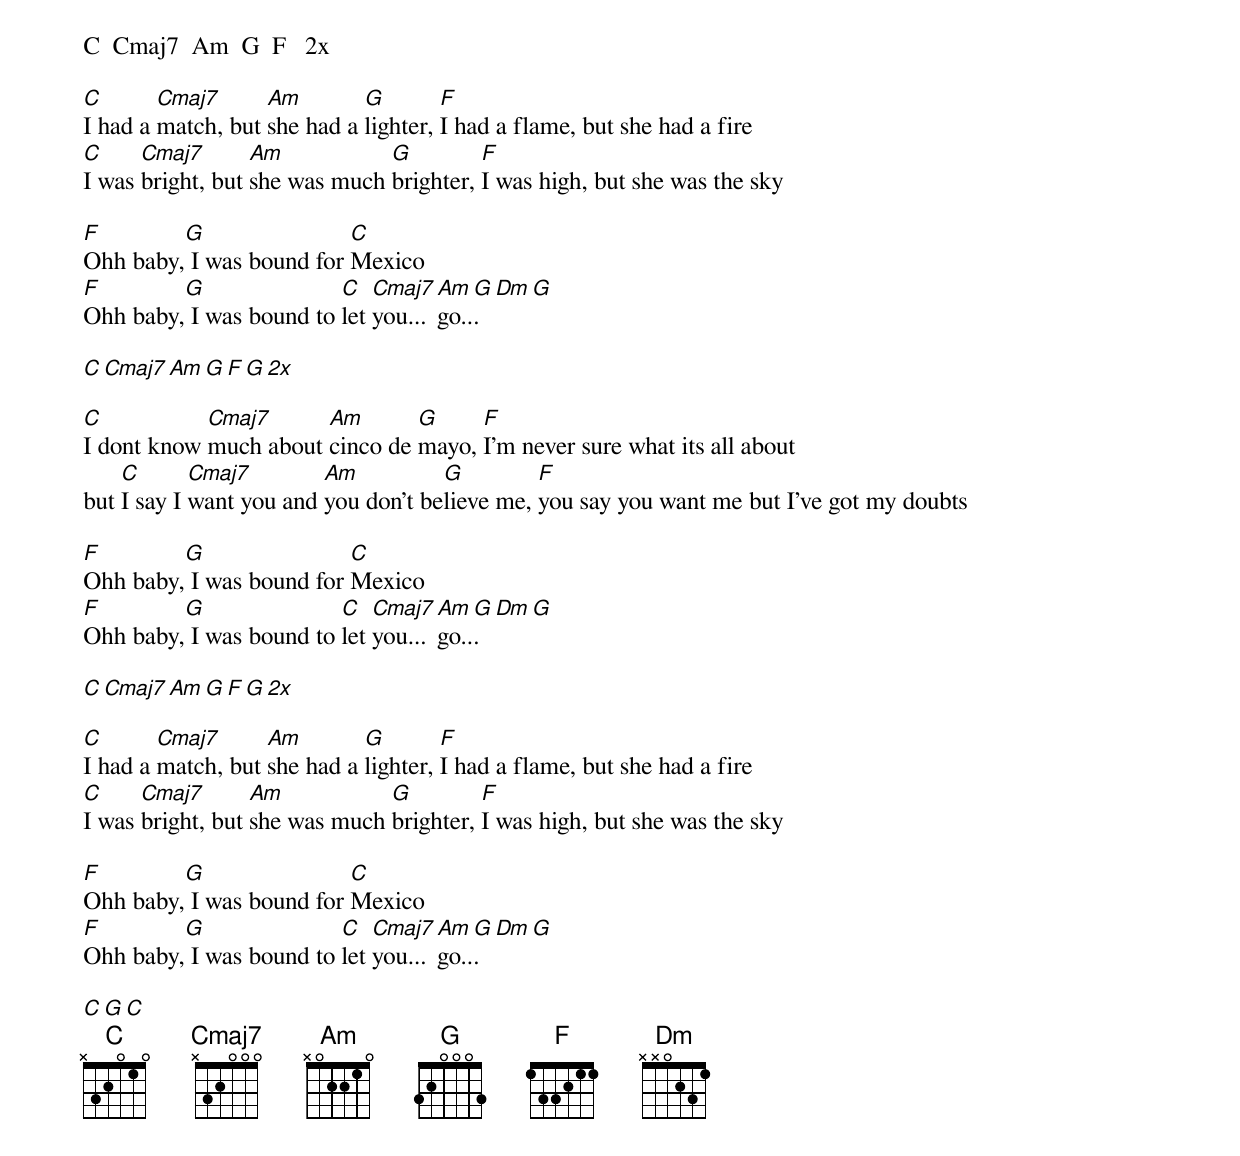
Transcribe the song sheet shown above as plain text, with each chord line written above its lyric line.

C  Cmaj7  Am  G  F   2x

C       Cmaj7      Am        G        F
I had a match, but she had a lighter, I had a flame, but she had a fire
C     Cmaj7       Am           G         F
I was bright, but she was much brighter, I was high, but she was the sky

F        G                C
Ohh baby, I was bound for Mexico
F        G               C   Cmaj7  Am  G  Dm  G
Ohh baby, I was bound to let you... go...

C  Cmaj7  Am  G  F  G   2x

C           Cmaj7      Am       G     F
I dont know much about cinco de mayo, I'm never sure what its all about
    C       Cmaj7        Am          G         F
but I say I want you and you don't believe me, you say you want me but I've got my doubts

F        G                C
Ohh baby, I was bound for Mexico
F        G               C   Cmaj7  Am  G  Dm  G
Ohh baby, I was bound to let you... go...

C  Cmaj7  Am  G  F  G   2x

C       Cmaj7      Am        G        F
I had a match, but she had a lighter, I had a flame, but she had a fire
C     Cmaj7       Am           G         F
I was bright, but she was much brighter, I was high, but she was the sky

F        G                C
Ohh baby, I was bound for Mexico
F        G               C   Cmaj7  Am  G  Dm  G
Ohh baby, I was bound to let you... go...

C  G  C
